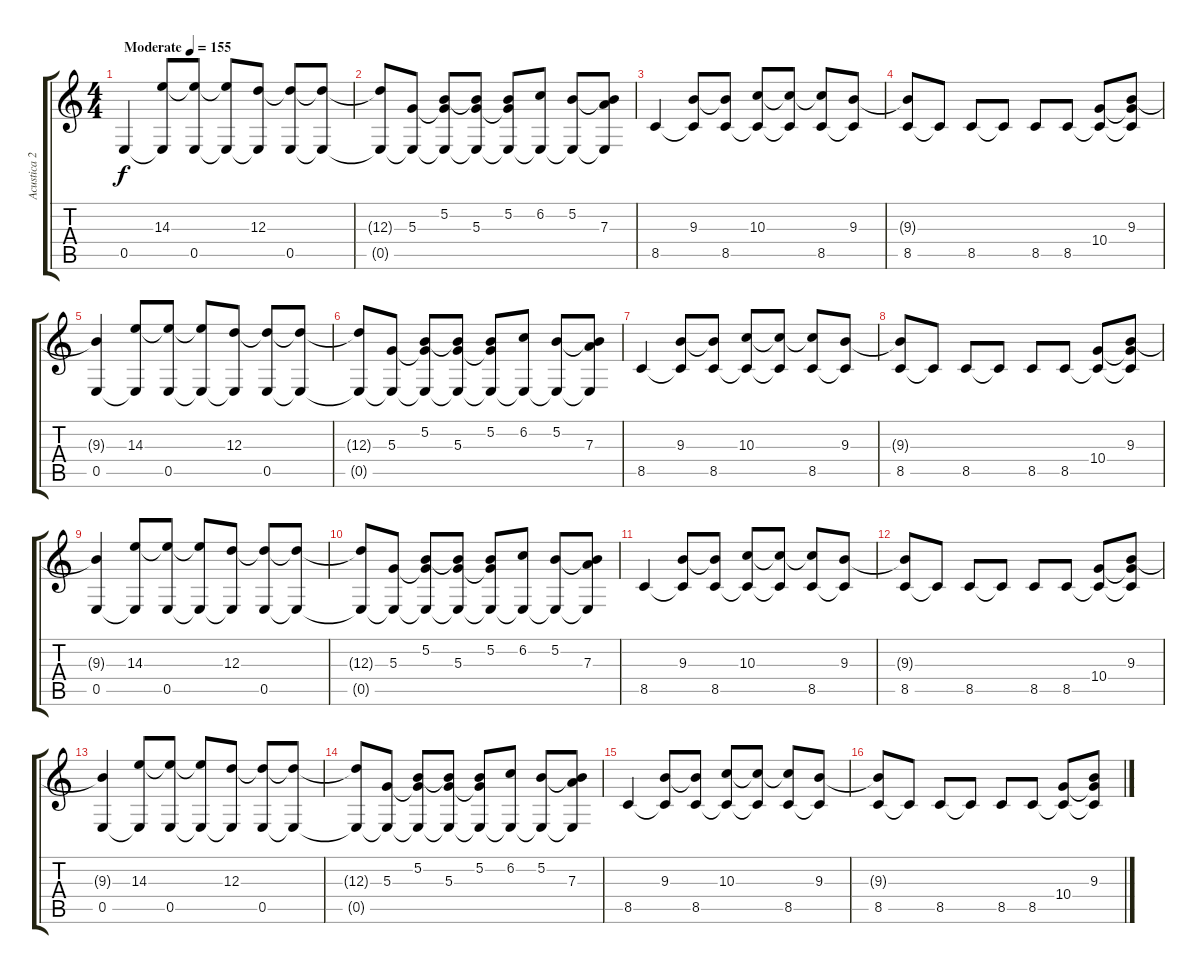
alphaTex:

\track ("Acustica 2" "Acustica 2") {instrument electricguitarjazz}
\staff {score tabs}
\tuning (B3 Gb3 D3 A2 E2 B1) {hide}
\ts (4 4)
\tempo (155 "Moderate")
\tempo 120
\tempo (155 "Moderate")
\clef g2
\ks c
0.5.4{dy f instrument electricguitarjazz} (14.3 0.5{t}).8 (14.3{t} 0.5).8 (14.3{t} 0.5{t}).8 (12.3 0.5{t}).8 (12.3{t} 0.5).8 (12.3{t} 0.5{t}).8 |
(12.3{t} 0.5{t}).8 (5.3 0.5{t}).8 (5.2 5.3{t} 0.5{t}).8 (5.2{t} 5.3 0.5{t}).8 (5.2 5.3{t} 0.5{t}).8 (6.2 0.5{t}).8 (5.2 0.5{t}).8 (5.2{t} 7.3 0.5{t}).8 |
8.5.4 (9.3 8.5{t}).8 (9.3{t} 8.5).8 (10.3 8.5{t}).8 (10.3{t} 8.5{t}).8 (10.3{t} 8.5).8 (9.3 8.5{t}).8 |
(9.3{t} 8.5).8 8.5{t}.8 8.5.8 8.5{t}.8 8.5.8 8.5.8 (10.4 8.5{t}).8 (9.3 10.4{t} 8.5{t}).8 |
(9.3{t} 0.5).4 (14.3 0.5{t}).8 (14.3{t} 0.5).8 (14.3{t} 0.5{t}).8 (12.3 0.5{t}).8 (12.3{t} 0.5).8 (12.3{t} 0.5{t}).8 |
(12.3{t} 0.5{t}).8 (5.3 0.5{t}).8 (5.2 5.3{t} 0.5{t}).8 (5.2{t} 5.3 0.5{t}).8 (5.2 5.3{t} 0.5{t}).8 (6.2 0.5{t}).8 (5.2 0.5{t}).8 (5.2{t} 7.3 0.5{t}).8 |
8.5.4 (9.3 8.5{t}).8 (9.3{t} 8.5).8 (10.3 8.5{t}).8 (10.3{t} 8.5{t}).8 (10.3{t} 8.5).8 (9.3 8.5{t}).8 |
(9.3{t} 8.5).8 8.5{t}.8 8.5.8 8.5{t}.8 8.5.8 8.5.8 (10.4 8.5{t}).8 (9.3 10.4{t} 8.5{t}).8 |
(9.3{t} 0.5).4 (14.3 0.5{t}).8 (14.3{t} 0.5).8 (14.3{t} 0.5{t}).8 (12.3 0.5{t}).8 (12.3{t} 0.5).8 (12.3{t} 0.5{t}).8 |
(12.3{t} 0.5{t}).8 (5.3 0.5{t}).8 (5.2 5.3{t} 0.5{t}).8 (5.2{t} 5.3 0.5{t}).8 (5.2 5.3{t} 0.5{t}).8 (6.2 0.5{t}).8 (5.2 0.5{t}).8 (5.2{t} 7.3 0.5{t}).8 |
8.5.4 (9.3 8.5{t}).8 (9.3{t} 8.5).8 (10.3 8.5{t}).8 (10.3{t} 8.5{t}).8 (10.3{t} 8.5).8 (9.3 8.5{t}).8 |
(9.3{t} 8.5).8 8.5{t}.8 8.5.8 8.5{t}.8 8.5.8 8.5.8 (10.4 8.5{t}).8 (9.3 10.4{t} 8.5{t}).8 |
(9.3{t} 0.5).4 (14.3 0.5{t}).8 (14.3{t} 0.5).8 (14.3{t} 0.5{t}).8 (12.3 0.5{t}).8 (12.3{t} 0.5).8 (12.3{t} 0.5{t}).8 |
(12.3{t} 0.5{t}).8 (5.3 0.5{t}).8 (5.2 5.3{t} 0.5{t}).8 (5.2{t} 5.3 0.5{t}).8 (5.2 5.3{t} 0.5{t}).8 (6.2 0.5{t}).8 (5.2 0.5{t}).8 (5.2{t} 7.3 0.5{t}).8 |
8.5.4 (9.3 8.5{t}).8 (9.3{t} 8.5).8 (10.3 8.5{t}).8 (10.3{t} 8.5{t}).8 (10.3{t} 8.5).8 (9.3 8.5{t}).8 |
(9.3{t} 8.5).8 8.5{t}.8 8.5.8 8.5{t}.8 8.5.8 8.5.8 (10.4 8.5{t}).8 (9.3 10.4{t} 8.5{t}).8
